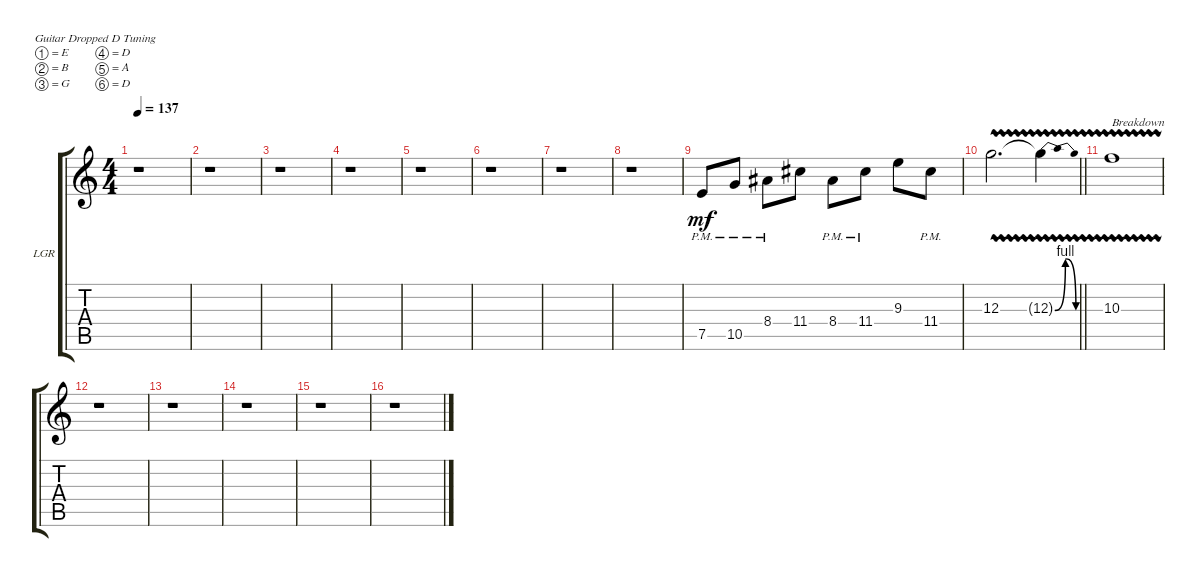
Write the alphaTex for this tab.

\defaultSystemsLayout 4
\bracketExtendMode groupsimilarinstruments
\firstSystemTrackNameOrientation horizontal
\otherSystemsTrackNameOrientation horizontal
\track ("Lead Guitar(Right)" "LGR") {instrument distortionguitar}
\staff {score tabs}
\tuning (E4 B3 G3 D3 A2 D2)
\ts (4 4)
\tempo 137
\clef g2
\scale
0.333333
\ks c
r.1{dy mf} |
\scale
0.333333 r.1 |
\scale
0.333333 r.1 |
\scale
0.333333 r.1 |
\scale
0.333333 r.1 |
\scale
0.333333 r.1 |
\scale
0.333333 r.1 |
\scale
0.333333 r.1 |
\scale
0.333333 7.5{pm}.8 10.5{pm}.8 8.4{pm}.8 11.4.8 8.4{pm}.8 11.4{pm}.8 9.3.8 11.4{pm}.8 |
\scale
0.333333
\barLineRight lightlight
12.3{vw}.2{d} 12.3{be (bendrelease 0 0 20.4 4 31.799999999999997 4 59.4 0) t}.4 |
\scale
0.333333 10.3{vw}.1{txt "Breakdown"} |
\scale
0.333333 r.1 |
\scale
0.333333 r.1 |
\scale
0.333333 r.1 |
\scale
0.333333 r.1 |
\scale
0.333333 r.1
